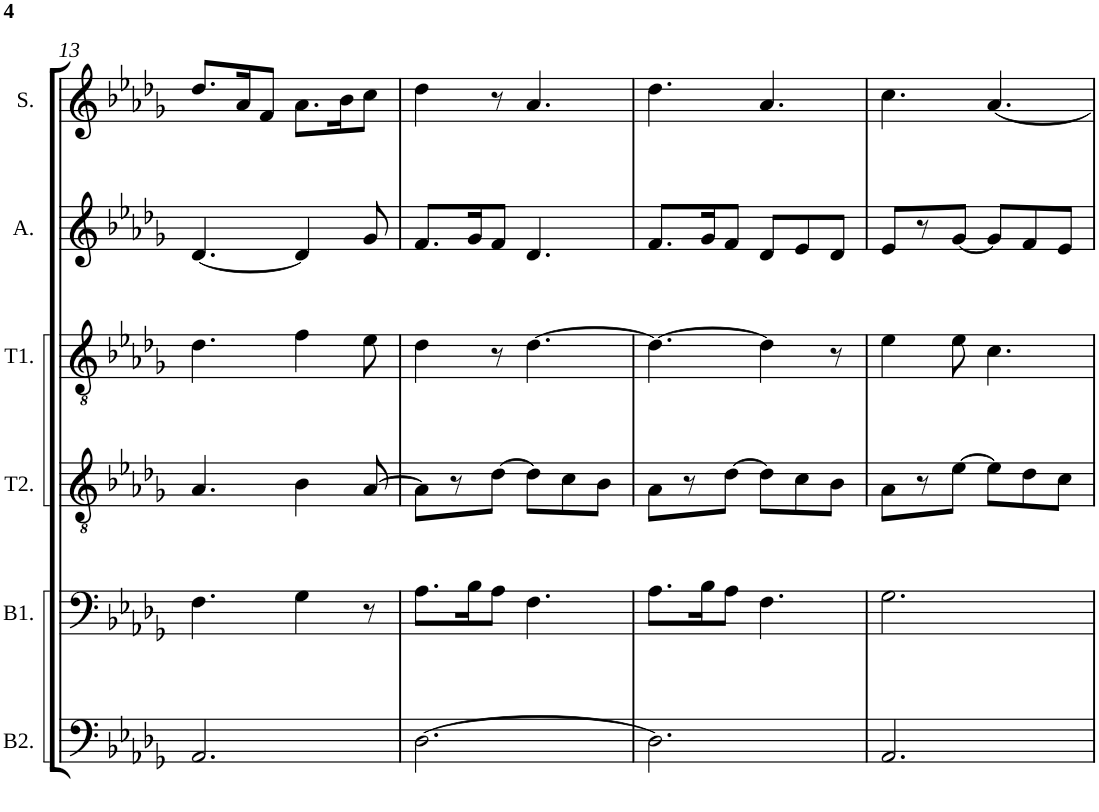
**kern	**kern	**kern	**kern	**kern	**kern
*part6	*part5	*part4	*part3	*part2	*part1
*staff6	*staff5	*staff4	*staff3	*staff2	*staff1
*I"Bass 2	*I"Bass 1	*I"Tenor 2	*I"Tenor 1	*I"Alto	*I"Soprano
*I'B2.	*I'B1.	*I'T2.	*I'T1.	*I'A.	*I'S.
!!LO:PB:g=z
*clefF4	*clefF4	*clefGv2	*clefGv2	*clefG2	*clefG2
*k[b-e-a-d-g-]	*k[b-e-a-d-g-]	*k[b-e-a-d-g-]	*k[b-e-a-d-g-]	*k[b-e-a-d-g-]	*k[b-e-a-d-g-]
*D-:	*D-:	*D-:	*D-:	*D-:	*D-:
*M6/8	*M6/8	*M6/8	*M6/8	*M6/8	*M6/8
=13	=13	=13	=13	=13	=13
2.AA-/	4.F\	4.A-/	4.d-\	[4.d-/	8.dd-/L
.	.	.	.	.	16a-/K
.	.	.	.	.	8f/J
.	4G-\	4B-\	4f\	4d-/]	8.a-\L
.	.	.	.	.	16b-\K
.	8r	[8A-/	8e-\	8g-/	8cc\J
=14	=14	=14	=14	=14	=14
[2.D-\	8.A-\L	8A-\L]	4d-\	8.f/L	4dd-\
.	.	8r	.	.	.
.	16B-\K	.	.	16g-/K	.
.	8A-\J	[8d-\J	8r	8f/J	8r
.	4.F\	8d-\L]	[4.d-\	4.d-/	4.a-/
.	.	8c\	.	.	.
.	.	8B-\J	.	.	.
=15	=15	=15	=15	=15	=15
2.D-\]	8.A-\L	8A-\L	4.d-\_	8.f/L	4.dd-\
.	.	8r	.	.	.
.	16B-\K	.	.	16g-/K	.
.	8A-\J	[8d-\J	.	8f/J	.
.	4.F\	8d-\L]	4d-\]	8d-/L	4.a-/
.	.	8c\	.	8e-/	.
.	.	8B-\J	8r	8d-/J	.
=16	=16	=16	=16	=16	=16
2.AA-/	2.G-\	8A-\L	4e-\	8e-/L	4.cc\
.	.	8r	.	8r	.
.	.	[8e-\J	8e-\	[8g-/J	.
.	.	8e-\L]	4.c\	8g-/L]	[4.a-/
.	.	8d-\	.	8f/	.
.	.	8c\J	.	8e-/J	.
=	=	=	=	=	=
*-	*-	*-	*-	*-	*-
